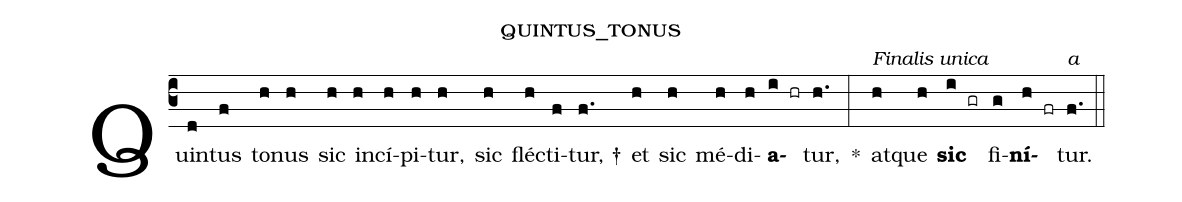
name:quintus_tonus;
%%
(c3)Quin(d)tus(f) to(h)nus(h) sic(h) in(h)cí(h)pi(h)tur,(h) sic(h) flé(h)cti(f)tur, †(f.) et(h) sic(h) mé(h)di(h)<b>a</b>(i hr)tur,(h.) *(:) at<alt>Finalis unica</alt>(h)que(h) <b>sic</b>(i gr) fi(g)<b>ní</b>(h fr)tur.<alt>a</alt>(f.) (::)
